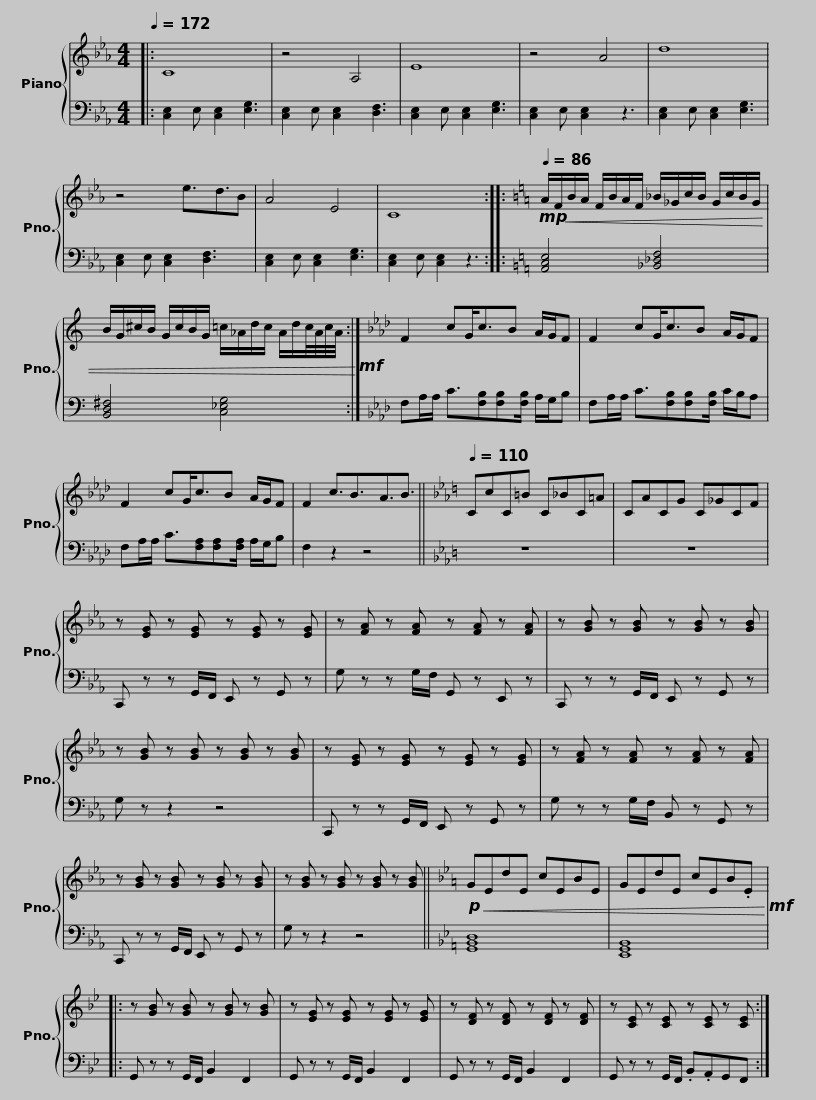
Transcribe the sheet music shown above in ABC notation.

X:1
%%score { 1 | 2 }
L:1/8
Q:1/4=172
M:4/4
I:linebreak $
K:Eb
V:1 treble
V:2 bass
V:1
|: C8 | z4 A,4 | E8 | z4 A4 | d8 | %5
 z4 e3/2d3/2B | A4 E4 |$ C8 ::[K:C][Q:1/4=86]!mp!!<(! A/F/B/A/ F/B/A/F/ _B/_G/c/B/ G/c/B/G/ |$ B/G/^c/B/ G/c/B/G/ =c/_A/d/c/ A/d/c/4A/4c/4A/4!<)!!mf! :| %10
[K:Ab] F2 cG<cB A/G/F | F2 cG<cB A/G/F |$ F2 cG<cB A/G/F | F2 c3/2B3/2A3/2B3/2 ||[K:Eb][Q:1/4=110] CcC=B C_BC=A | %15
 CACG C_GCF |$ z [EG] z [EG] z [EG] z [EG] | z [FA] z [FA] z [FA] z [FA] | z [GB] z [GB] z [GB] z [GB] |$ z [GB] z [GB] z [GB] z [GB] | %20
 z [EG] z [EG] z [EG] z [EG] | z [FA] z [FA] z [FA] z [FA] |$ z [GB] z [GB] z [GB] z [GB] | z [GB] z [GB] z [GB] z [GB] ||[K:Bb]!p!!<(! GEdE cEBE | %25
 GEdE cEB.E!<)!!mf! |:$ z [GB] z [GB] z [GB] z [GB] | z [EG] z [EG] z [EG] z [EG] | z [DF] z [DF] z [DF] z [DF] | z [CE] z [CE] z [CE] z [CE] :| %30
V:2
|: [C,E,]2 E, [C,E,]2 [E,G,]3 | [C,E,]2 E, [C,E,]2 [D,F,]3 | [C,E,]2 E, [C,E,]2 [E,G,]3 | [C,E,]2 E, [C,E,]2 z3 | [C,E,]2 E, [C,E,]2 [E,G,]3 | %5
 [C,E,]2 E, [C,E,]2 [D,F,]3 | [C,E,]2 E, [C,E,]2 [E,G,]3 |$ [C,E,]2 E, [C,E,]2 z3 ::[K:C] [A,,C,E,]4 [_B,,_D,F,]4 |$ [B,,D,^F,]4 [C,_E,G,]4 :| %10
[K:Ab] F,A,/A,/ C3/2[F,B,][F,B,][F,B,]/ A,/G,/B, | F,A,/A,/ C3/2[F,B,][F,B,][F,B,]/ C/B,/A, |$ F,A,/A,/ C3/2[F,A,][F,A,][F,A,]/ A,/G,/B, | F,2 z2 z4 ||[K:Eb] z8 | %15
 z8 |$ C,, z z G,,/F,,/ E,, z G,, z | G, z z G,/F,/ G,, z E,, z | C,, z z G,,/F,,/ E,, z G,, z |$ G, z z2 z4 | %20
 C,, z z G,,/F,,/ E,, z G,, z | G, z z G,/F,/ B,, z G,, z |$ C,, z z G,,/F,,/ E,, z G,, z | G, z z2 z4 ||[K:Bb] [G,,B,,D,]8 | %25
 [E,,G,,B,,]8 |:$ G,, z z G,,/F,,/ B,,2 F,,2 | G,, z z G,,/F,,/ B,,2 F,,2 | G,, z z G,,/F,,/ B,,2 F,,2 | G,, z z G,,/F,,/ .B,,.A,,G,,F,, :| %30
